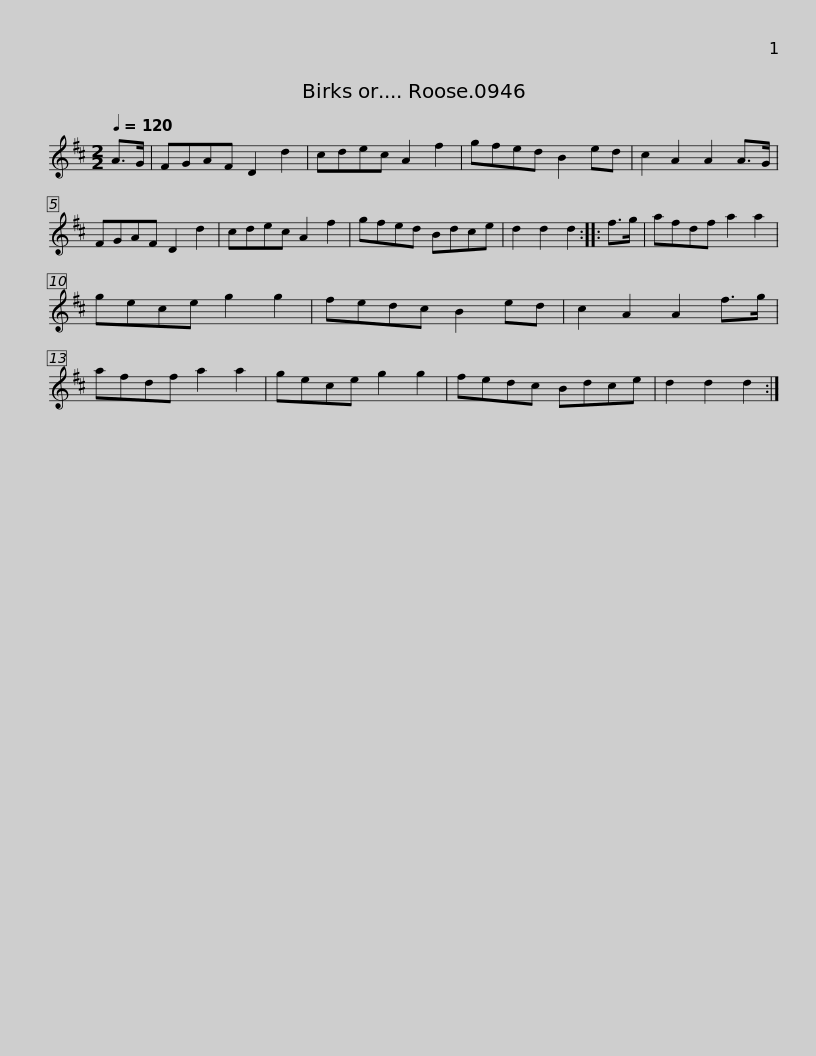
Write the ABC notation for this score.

X:1
L:1/8
Q:1/4=120
M:2/2
I:linebreak $
K:D
V:1 treble
V:1
 A>G | FGAF D2 d2 | cdec A2 f2 | gfed B2 ed | c2 A2 A2 A>G | %5
 FGAF D2 d2 | cdec A2 f2 |$ gfed Bdce | d2 d2 d2 :: f>g | %10
 afdf a2 a2 | gece g2 g2 | fedc B2 ed | c2 A2 A2 f>g |$ afdf a2 a2 | %15
 gece g2 g2 | fedc Bdce | d2 d2 d2 :| %18
